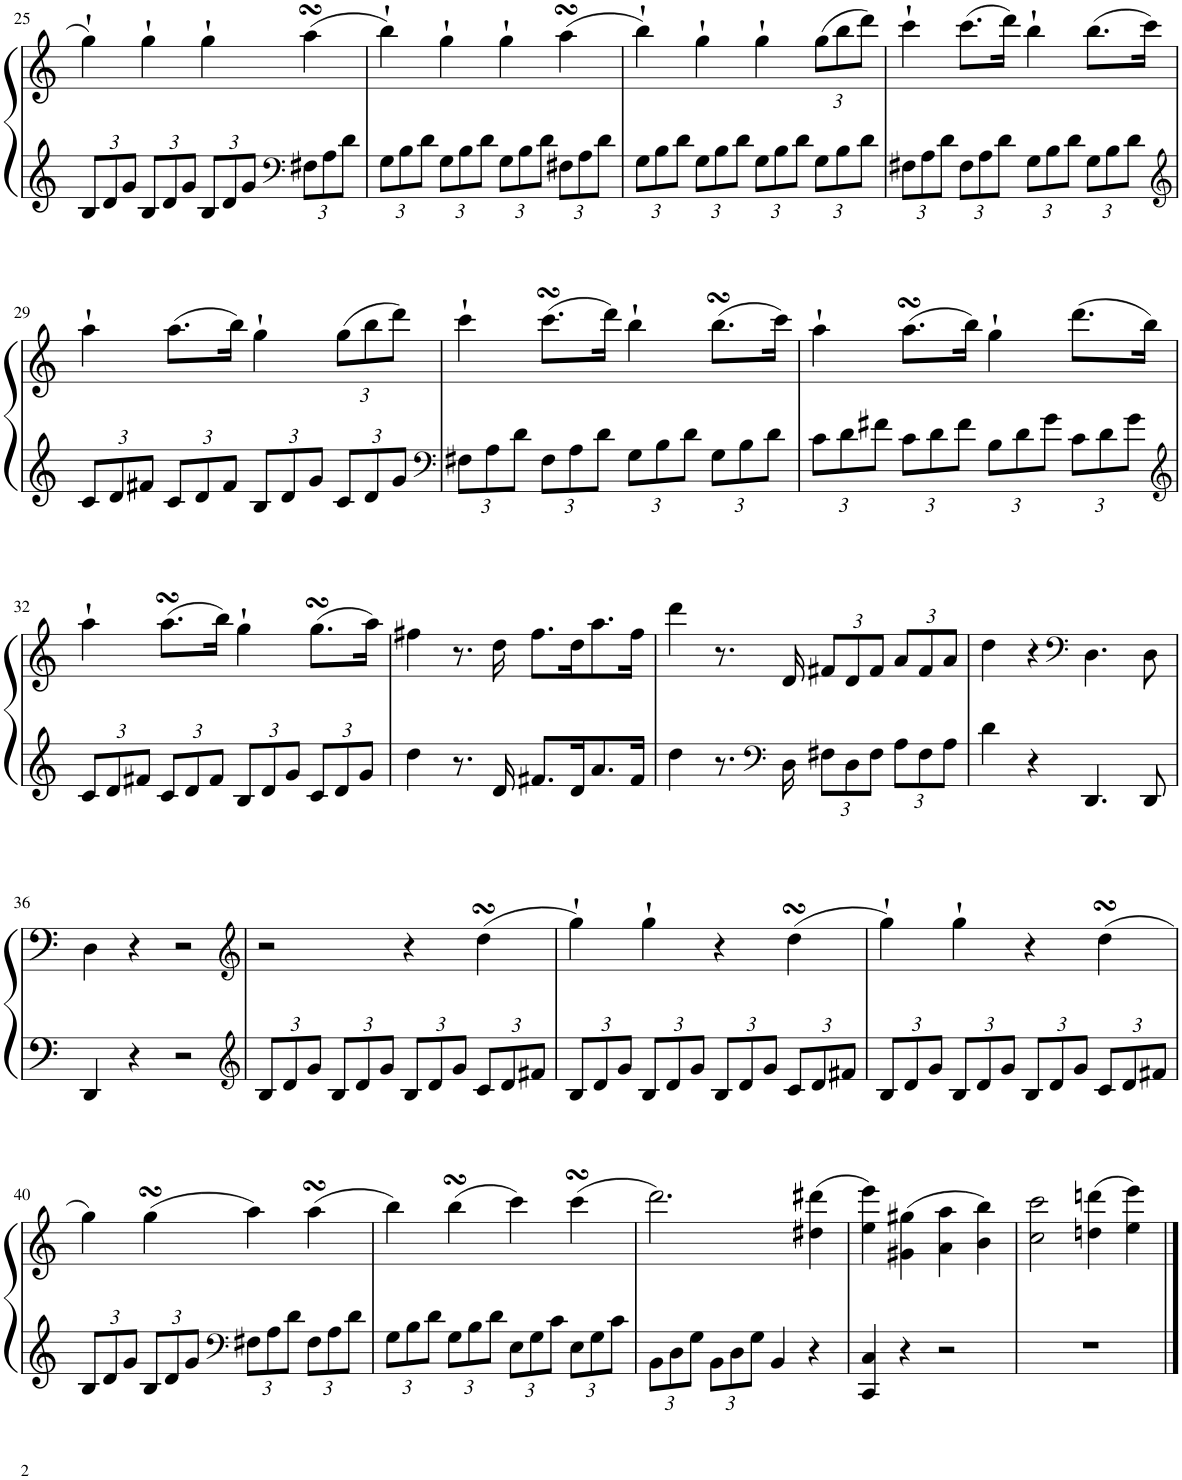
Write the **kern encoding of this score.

**kern	**kern
*part1	*part1
*staff2	*staff1
*I"Piano	*
*I'Pno.	*
!!LO:PB:g=z
*clefG2	*clefG2
*k[]	*k[]
*M2/2	*M2/2
*met(c|)	*met(c|)
*Xbrackettup	*
=25	=25
12B/L	4gg`\
12d/	.
12g/J	.
12B/L	4gg`\
12d/	.
12g/J	.
12B/L	4gg`\
12d/	.
12g/J	.
*clefF4	*
12F#X\L	(4aasSSS\
12A\	.
12d\J	.
=26	=26
12G\L	4bb`\)
12B\	.
12d\J	.
12G\L	4gg`\
12B\	.
12d\J	.
12G\L	4gg`\
12B\	.
12d\J	.
12F#X\L	(4aasSSS\
12A\	.
12d\J	.
=27	=27
12G\L	4bb`\)
12B\	.
12d\J	.
12G\L	4gg`\
12B\	.
12d\J	.
12G\L	4gg`\
12B\	.
12d\J	.
*	*Xbrackettup
12G\L	(12gg\L
12B\	12bb\
12d\J	12ddd\J)
=28	=28
12F#X\L	4ccc`\
12A\	.
12d\J	.
12F#\L	(8.ccc\L
12A\	.
12d\J	.
.	16ddd\Jk)
12G\L	4bb`\
12B\	.
12d\J	.
12G\L	(8.bb\L
12B\	.
12d\J	.
.	16ccc\Jk)
!!LO:LB:g=z
=29	=29
*clefG2	*
12c/L	4aa`\
12d/	.
12f#X/J	.
12c/L	(8.aa\L
12d/	.
12f#/J	.
.	16bb\Jk)
12B/L	4gg`\
12d/	.
12g/J	.
12c/L	(12gg\L
12d/	12bb\
12g/J	12ddd\J)
=30	=30
*clefF4	*
12F#X\L	4ccc`\
12A\	.
12d\J	.
12F#\L	(8.cccsSSs\L
12A\	.
12d\J	.
.	16ddd\Jk)
12G\L	4bb`\
12B\	.
12d\J	.
12G\L	(8.bbsSsS\L
12B\	.
12d\J	.
.	16ccc\Jk)
=31	=31
12c\L	4aa`\
12d\	.
12f#X\J	.
12c\L	(8.aasSSS\L
12d\	.
12f#\J	.
.	16bb\Jk)
12B\L	4gg`\
12d\	.
12g\J	.
12c\L	(8.ddd\L
12d\	.
12g\J	.
.	16bb\Jk)
!!LO:LB:g=z
=32	=32
*clefG2	*
12c/L	4aa`\
12d/	.
12f#X/J	.
12c/L	(8.aasSSS\L
12d/	.
12f#/J	.
.	16bb\Jk)
12B/L	4gg`\
12d/	.
12g/J	.
12c/L	(8.ggsSSS\L
12d/	.
12g/J	.
.	16aa\Jk)
=33	=33
4dd\	4ff#X\
8.r	8.r
16d/	16dd\
8.f#X/L	8.ff#\L
16d/K	16dd\K
8.a/	8.aa\
16f#/Jk	16ff#\Jk
=34	=34
4dd\	4ddd\
8.r	8.r
*clefF4	*
16D\	16d/
12F#X\L	12f#X/L
12D\	12d/
12F#\J	12f#/J
12A\L	12a/L
12F#\	12f#/
12A\J	12a/J
=35	=35
4d\	4dd\
4r	4r
*	*clefF4
4.DD/	4.D\
8DD/	8D\
!!LO:LB:g=z
=36	=36
4DD/	4D\
4r	4r
2r	2r
=37	=37
*clefG2	*clefG2
12B/L	2r
12d/	.
12g/J	.
12B/L	.
12d/	.
12g/J	.
12B/L	4r
12d/	.
12g/J	.
12c/L	(4ddsSSS\
12d/	.
12f#X/J	.
=38	=38
12B/L	4gg`\)
12d/	.
12g/J	.
12B/L	4gg`\
12d/	.
12g/J	.
12B/L	4r
12d/	.
12g/J	.
12c/L	(4ddsSSS\
12d/	.
12f#X/J	.
=39	=39
12B/L	4gg`\)
12d/	.
12g/J	.
12B/L	4gg`\
12d/	.
12g/J	.
12B/L	4r
12d/	.
12g/J	.
12c/L	(4ddsSSS\
12d/	.
12f#X/J	.
!!LO:LB:g=z
=40	=40
12B/L	4gg\)
12d/	.
12g/J	.
12B/L	(4ggsSSS\
12d/	.
12g/J	.
*clefF4	*
12F#X\L	4aa\)
12A\	.
12d\J	.
12F#\L	(4aasSSS\
12A\	.
12d\J	.
=41	=41
12G\L	4bb\)
12B\	.
12d\J	.
12G\L	(4bbsSsS\
12B\	.
12d\J	.
12E\L	4ccc\)
12G\	.
12c\J	.
12E\L	(4cccsSSs\
12G\	.
12c\J	.
=42	=42
12BB\L	2.ddd\)
12D\	.
12G\J	.
12BB\L	.
12D\	.
12G\J	.
4BB/	.
4r	(4dd#X\ 4ddd#X\
=43	=43
4CC/ 4C/	4ee\ 4eee\)
4r	(4g#X\ 4gg#X\
2r	4a\ 4aa\
.	4b\ 4bb\)
=44	=44
1r	2cc\ 2ccc\
.	(4ddn\ 4dddn\
.	4ee\ 4eee\)
==	==
*-	*-
